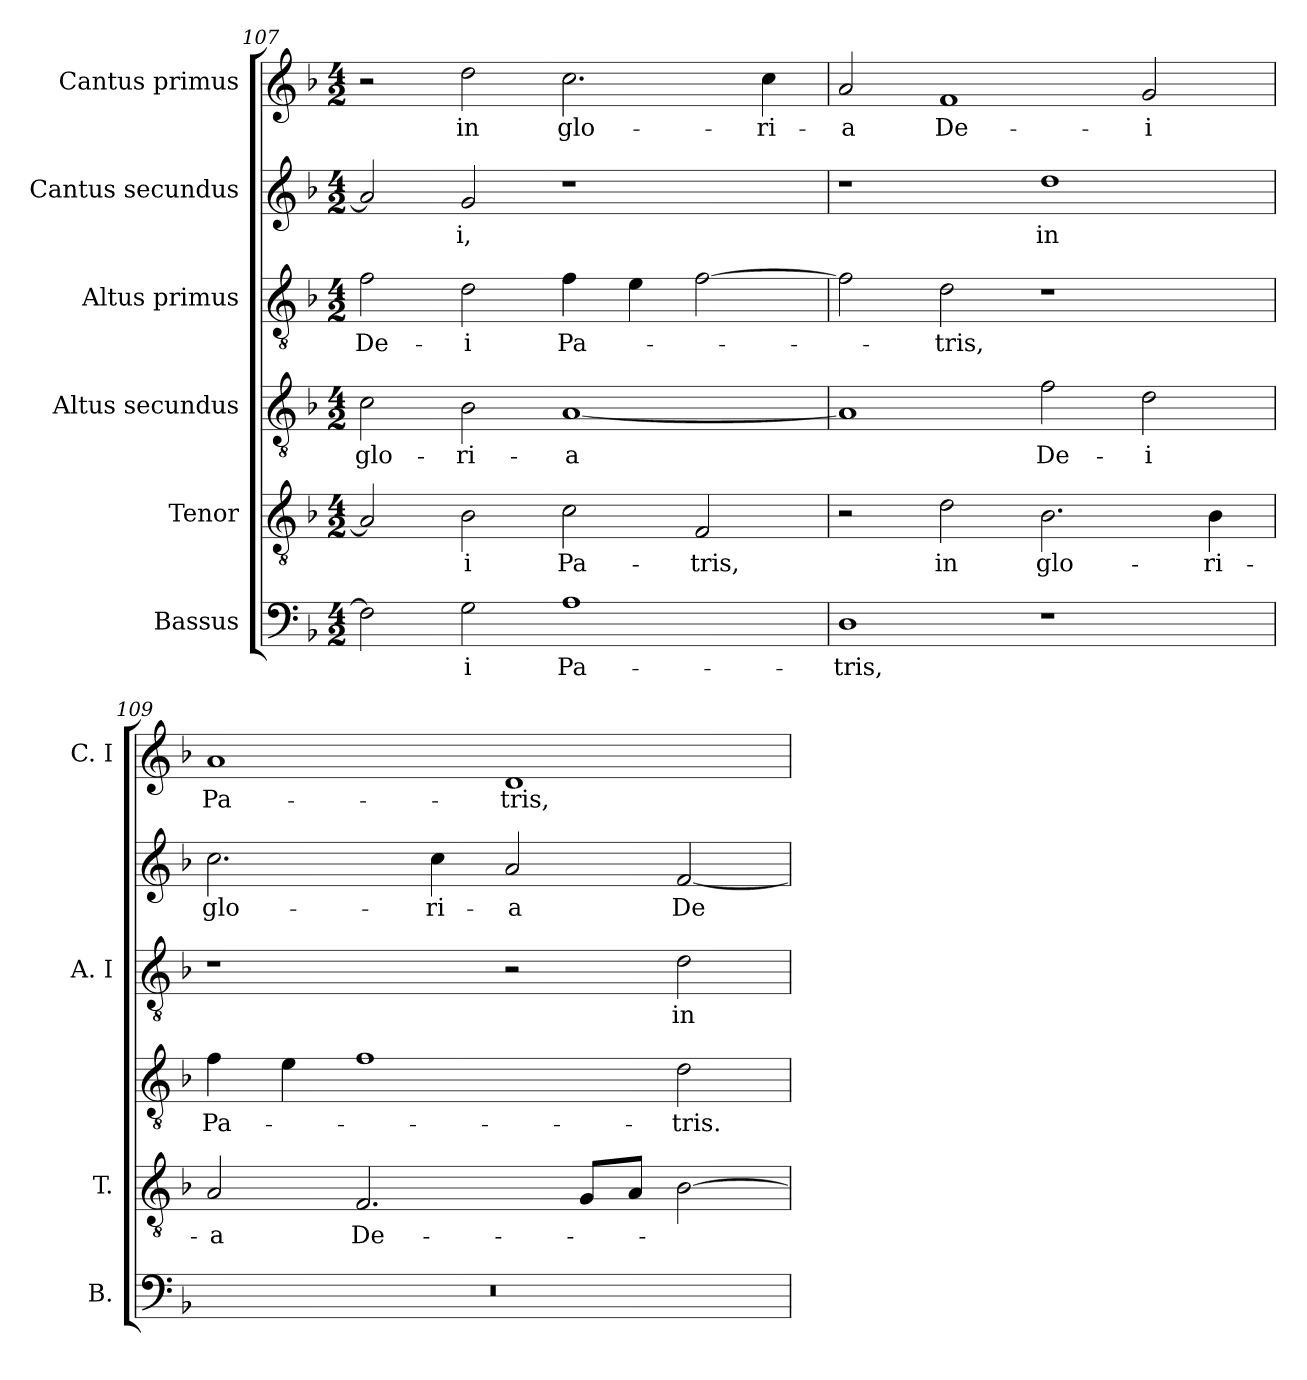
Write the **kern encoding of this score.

**kern	**text	**kern	**text	**kern	**text	**kern	**text	**kern	**text	**kern	**text
*part6	*part6	*part5	*part5	*part4	*part4	*part3	*part3	*part2	*part2	*part1	*part1
*staff6	*staff6	*staff5	*staff5	*staff4	*staff4	*staff3	*staff3	*staff2	*staff2	*staff1	*staff1
*I"Bassus	*	*I"Tenor	*	*I"Altus secundus	*	*I"Altus primus	*	*I"Cantus secundus	*	*I"Cantus primus	*
*I'B.	*	*I'T.	*	*	*	*I'A. I	*	*	*	*I'C. I	*
*clefF4	*	*clefGv2	*	*clefGv2	*	*clefGv2	*	*clefG2	*	*clefG2	*
*	*	*ITrd7c12	*	*ITrd7c12	*	*ITrd7c12	*	*	*	*	*
*k[b-]	*	*k[b-]	*	*k[b-]	*	*k[b-]	*	*k[b-]	*	*k[b-]	*
*d:	*	*d:	*	*d:	*	*d:	*	*d:	*	*d:	*
*M4/2	*	*M4/2	*	*M4/2	*	*M4/2	*	*M4/2	*	*M4/2	*
=107	=107	=107	=107	=107	=107	=107	=107	=107	=107	=107	=107
!	!	!	!	!	!LO:LY:b:color=#000000	!	!	!	!	!	!
!	!	!	!	!	!	!	!LO:LY:b:color=#000000	!	!	!	!
2Fi\]	.	2AAi/]	.	2Ci\	glo-	2Fi\	De-	2ai/]	.	2r	.
!	!LO:LY:b:color=#000000	!	!	!	!	!	!	!	!	!	!
!	!	!	!LO:LY:b:color=#000000	!	!	!	!	!	!	!	!
!	!	!	!	!	!LO:LY:b:color=#000000	!	!	!	!	!	!
!	!	!	!	!	!	!	!LO:LY:b:color=#000000	!	!	!	!
!	!	!	!	!	!	!	!	!	!LO:LY:b:color=#000000	!	!
!	!	!	!	!	!	!	!	!	!	!	!LO:LY:b:color=#000000
2Gi\	-i	2BB-i\	-i	2BB-i\	-ri-	2Di\	-i	2gi/	-i,	2ddi\	in
!	!LO:LY:b:color=#000000	!	!	!	!	!	!	!	!	!	!
!	!	!	!LO:LY:b:color=#000000	!	!	!	!	!	!	!	!
!	!	!	!	!	!LO:LY:b:color=#000000	!	!	!	!	!	!
!	!	!	!	!	!	!	!LO:LY:b:color=#000000	!	!	!	!
!	!	!	!	!	!	!	!	!	!	!	!LO:LY:b:color=#000000
1Ai	Pa-	2Ci\	Pa-	[1AAi	-a	4Fi\	Pa-	1r	.	2.cci\	glo-
.	.	.	.	.	.	4Ei\	.	.	.	.	.
!	!	!	!LO:LY:b:color=#000000	!	!	!	!	!	!	!	!
.	.	2FFi/	-tris,	.	.	[2Fi\	.	.	.	.	.
!	!	!	!	!	!	!	!	!	!	!	!LO:LY:b:color=#000000
.	.	.	.	.	.	.	.	.	.	4cci\	-ri-
=108	=108	=108	=108	=108	=108	=108	=108	=108	=108	=108	=108
!	!LO:LY:b:color=#000000	!	!	!	!	!	!	!	!	!	!
!	!	!	!	!	!	!	!	!	!	!	!LO:LY:b:color=#000000
1Di	-tris,	2r	.	1AAi]	.	2Fi\]	.	1r	.	2ai/	-a
!	!	!	!LO:LY:b:color=#000000	!	!	!	!	!	!	!	!
!	!	!	!	!	!	!	!LO:LY:b:color=#000000	!	!	!	!
!	!	!	!	!	!	!	!	!	!	!	!LO:LY:b:color=#000000
.	.	2Di\	in	.	.	2Di\	-tris,	.	.	1fi	De-
!	!	!	!LO:LY:b:color=#000000	!	!	!	!	!	!	!	!
!	!	!	!	!	!LO:LY:b:color=#000000	!	!	!	!	!	!
!	!	!	!	!	!	!	!	!	!LO:LY:b:color=#000000	!	!
1r	.	2.BB-i\	glo-	2Fi\	De-	1r	.	1ddi	in	.	.
!	!	!	!	!	!LO:LY:b:color=#000000	!	!	!	!	!	!
!	!	!	!	!	!	!	!	!	!	!	!LO:LY:b:color=#000000
.	.	.	.	2Di\	-i	.	.	.	.	2gi/	-i
!	!	!	!LO:LY:b:color=#000000	!	!	!	!	!	!	!	!
.	.	4BB-i\	-ri-	.	.	.	.	.	.	.	.
=109	=109	=109	=109	=109	=109	=109	=109	=109	=109	=109	=109
!LO:N:vis=1	!	!	!	!	!	!	!	!	!	!	!
!	!	!	!LO:LY:b:color=#000000	!	!	!	!	!	!	!	!
!	!	!	!	!	!LO:LY:b:color=#000000	!	!	!	!	!	!
!	!	!	!	!	!	!	!	!	!LO:LY:b:color=#000000	!	!
!	!	!	!	!	!	!	!	!	!	!	!LO:LY:b:color=#000000
0r	.	2AAi/	-a	4Fi\	Pa-	1r	.	2.cci\	glo-	1ai	Pa-
.	.	.	.	4Ei\	.	.	.	.	.	.	.
!	!	!	!LO:LY:b:color=#000000	!	!	!	!	!	!	!	!
.	.	2.FFi/	De-	1Fi	.	.	.	.	.	.	.
!	!	!	!	!	!	!	!	!	!LO:LY:b:color=#000000	!	!
.	.	.	.	.	.	.	.	4cci\	-ri-	.	.
!	!	!	!	!	!	!	!	!	!LO:LY:b:color=#000000	!	!
!	!	!	!	!	!	!	!	!	!	!	!LO:LY:b:color=#000000
.	.	.	.	.	.	2r	.	2ai/	-a	1di	-tris,
.	.	8GGi/L	.	.	.	.	.	.	.	.	.
.	.	8AAi/J	.	.	.	.	.	.	.	.	.
!	!	!	!	!	!LO:LY:b:color=#000000	!	!	!	!	!	!
!	!	!	!	!	!	!	!LO:LY:b:color=#000000	!	!	!	!
!	!	!	!	!	!	!	!	!	!LO:LY:b:color=#000000	!	!
.	.	[2BB-i\	.	2Di\	-tris.	2Di\	in	[2fi/	De-	.	.
=	=	=	=	=	=	=	=	=	=	=	=
*-	*-	*-	*-	*-	*-	*-	*-	*-	*-	*-	*-
